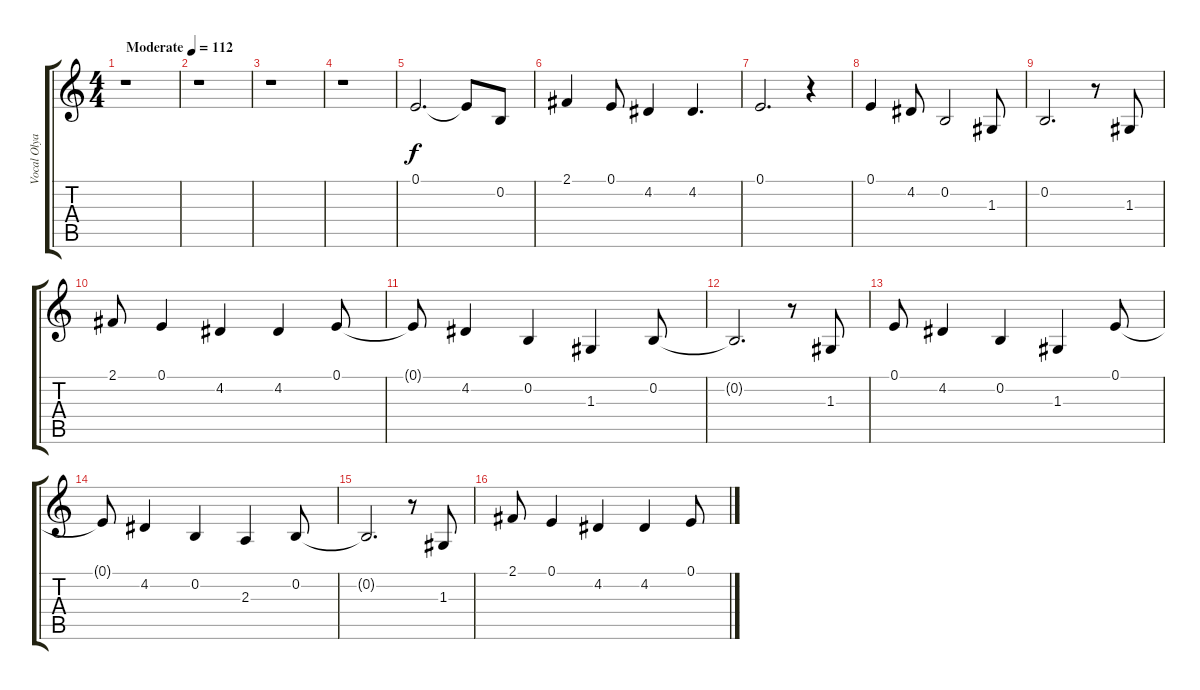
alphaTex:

\track ("Vocal Olya" "Vocal Olya") {instrument stringensemble1}
\staff {score tabs}
\tuning (E4 B3 G3 D3 A2 E2) {hide}
\ts (4 4)
\tempo (112 "Moderate")
\clef g2
\ks c
r.1{dy f instrument stringensemble1} |
r.1 |
r.1 |
r.1 |
0.1.2{d} 0.1{t}.8 0.2.8 |
2.1.4 0.1.8 4.2.4 4.2.4{d} |
0.1.2{d} r.4 |
0.1.4 4.2.8 0.2.2 1.3.8 |
0.2.2{d} r.8 1.3.8 |
2.1.8 0.1.4 4.2.4 4.2.4 0.1.8 |
0.1{t}.8 4.2.4 0.2.4 1.3.4 0.2.8 |
0.2{t}.2{d} r.8 1.3.8 |
0.1.8 4.2.4 0.2.4 1.3.4 0.1.8 |
0.1{t}.8 4.2.4 0.2.4 2.3.4 0.2.8 |
0.2{t}.2{d} r.8 1.3.8 |
2.1.8 0.1.4 4.2.4 4.2.4 0.1.8
